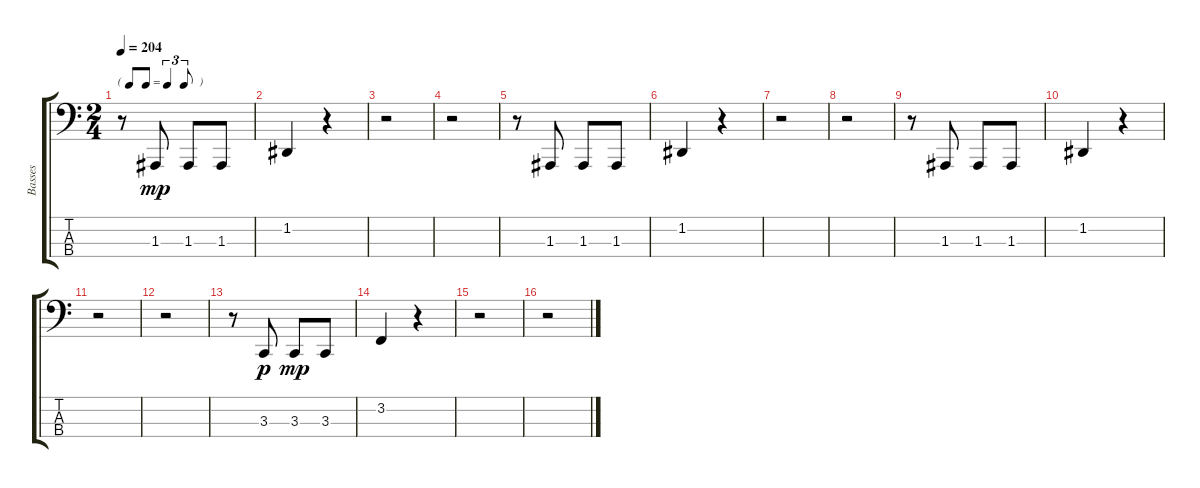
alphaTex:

\track ("Basses" "Basses") {instrument stringensemble1}
\staff {score tabs}
\tuning (G2 D2 A1 E1) {hide}
\ts (2 4)
\tf triplet8th
\tempo 204
\clef f4
\ks c
r.8{dy ff} 1.3.8{dy mp} 1.3.8 1.3.8 |
1.2.4 r.4 |
r.2 |
r.2 |
r.8 1.3.8 1.3.8 1.3.8 |
1.2.4 r.4 |
r.2 |
r.2 |
r.8 1.3.8 1.3.8 1.3.8 |
1.2.4 r.4 |
r.2 |
r.2 |
r.8 3.3.8{dy p} 3.3.8{dy mp} 3.3.8 |
3.2.4 r.4 |
r.2 |
r.2
